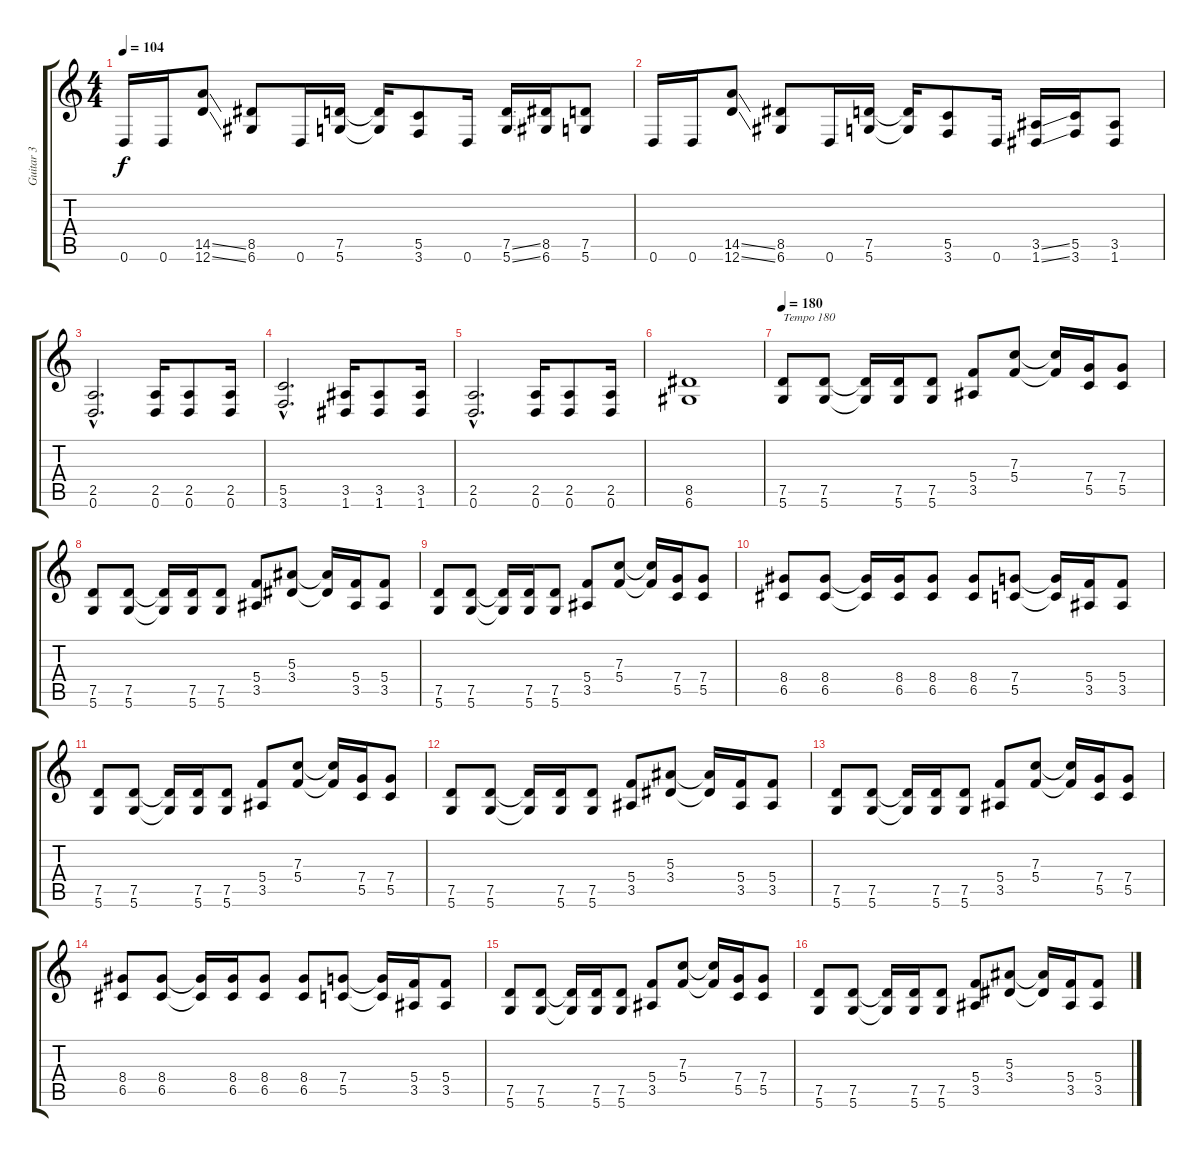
\track ("Guitar 3" "Guitar 3") {instrument distortionguitar}
\staff {score tabs}
\tuning (D4 A3 F3 C3 G2 D2) {hide}
\ts (4 4)
\tempo 104
\clef g2
\ks c
0.6.16{dy f} 0.6.16 (14.5{ss} 12.6{ss}).8 (8.5 6.6).8 0.6.16 (7.5 5.6).16 (7.5{t} 5.6{t}).16 (5.5 3.6).8 0.6.16 (7.5{ss} 5.6{ss}).16 (8.5 6.6).16 (7.5 5.6).8 |
0.6.16 0.6.16 (14.5{ss} 12.6{ss}).8 (8.5 6.6).8 0.6.16 (7.5 5.6).16 (7.5{t} 5.6{t}).16 (5.5 3.6).8 0.6.16 (3.5{ss} 1.6{ss}).16 (5.5 3.6).16 (3.5 1.6).8 |
(2.5{hac} 0.6{hac}).2{d} (2.5 0.6).16 (2.5 0.6).8 (2.5 0.6).16 |
(5.5{hac} 3.6{hac}).2{d} (3.5 1.6).16 (3.5 1.6).8 (3.5 1.6).16 |
(2.5{hac} 0.6{hac}).2{d} (2.5 0.6).16 (2.5 0.6).8 (2.5 0.6).16 |
(8.5 6.6).1 |
\tempo 180
(7.5 5.6).8{txt "Tempo 180"} (7.5 5.6).8 (7.5{t} 5.6{t}).16 (7.5 5.6).16 (7.5 5.6).8 (5.4 3.5).8 (7.3 5.4).8 (7.3{t} 5.4{t}).16 (7.4 5.5).16 (7.4 5.5).8 |
(7.5 5.6).8 (7.5 5.6).8 (7.5{t} 5.6{t}).16 (7.5 5.6).16 (7.5 5.6).8 (5.4 3.5).8 (5.3 3.4).8 (5.3{t} 3.4{t}).16 (5.4 3.5).16 (5.4 3.5).8 |
(7.5 5.6).8 (7.5 5.6).8 (7.5{t} 5.6{t}).16 (7.5 5.6).16 (7.5 5.6).8 (5.4 3.5).8 (7.3 5.4).8 (7.3{t} 5.4{t}).16 (7.4 5.5).16 (7.4 5.5).8 |
(8.4 6.5).8 (8.4 6.5).8 (8.4{t} 6.5{t}).16 (8.4 6.5).16 (8.4 6.5).8 (8.4 6.5).8 (7.4 5.5).8 (7.4{t} 5.5{t}).16 (5.4 3.5).16 (5.4 3.5).8 |
(7.5 5.6).8 (7.5 5.6).8 (7.5{t} 5.6{t}).16 (7.5 5.6).16 (7.5 5.6).8 (5.4 3.5).8 (7.3 5.4).8 (7.3{t} 5.4{t}).16 (7.4 5.5).16 (7.4 5.5).8 |
(7.5 5.6).8 (7.5 5.6).8 (7.5{t} 5.6{t}).16 (7.5 5.6).16 (7.5 5.6).8 (5.4 3.5).8 (5.3 3.4).8 (5.3{t} 3.4{t}).16 (5.4 3.5).16 (5.4 3.5).8 |
(7.5 5.6).8 (7.5 5.6).8 (7.5{t} 5.6{t}).16 (7.5 5.6).16 (7.5 5.6).8 (5.4 3.5).8 (7.3 5.4).8 (7.3{t} 5.4{t}).16 (7.4 5.5).16 (7.4 5.5).8 |
(8.4 6.5).8 (8.4 6.5).8 (8.4{t} 6.5{t}).16 (8.4 6.5).16 (8.4 6.5).8 (8.4 6.5).8 (7.4 5.5).8 (7.4{t} 5.5{t}).16 (5.4 3.5).16 (5.4 3.5).8 |
(7.5 5.6).8 (7.5 5.6).8 (7.5{t} 5.6{t}).16 (7.5 5.6).16 (7.5 5.6).8 (5.4 3.5).8 (7.3 5.4).8 (7.3{t} 5.4{t}).16 (7.4 5.5).16 (7.4 5.5).8 |
(7.5 5.6).8 (7.5 5.6).8 (7.5{t} 5.6{t}).16 (7.5 5.6).16 (7.5 5.6).8 (5.4 3.5).8 (5.3 3.4).8 (5.3{t} 3.4{t}).16 (5.4 3.5).16 (5.4 3.5).8
